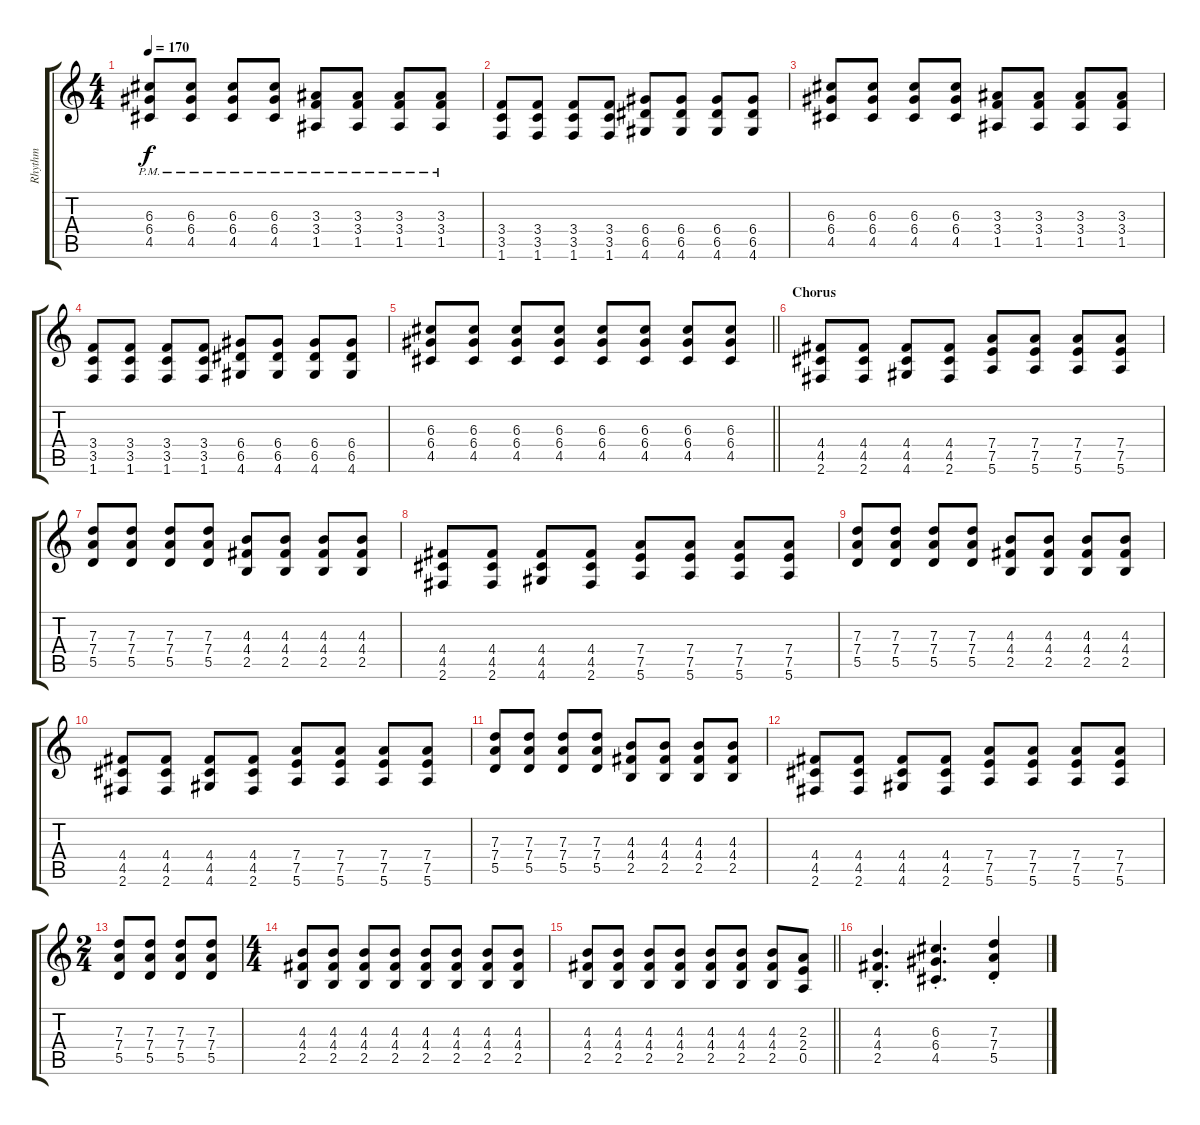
\track ("Rhythm" "Rhythm") {instrument overdrivenguitar}
\staff {score tabs}
\tuning (E4 B3 G3 D3 A2 E2) {hide}
\ts (4 4)
\tempo 170
\clef g2
\ks c
(6.3{pm} 6.4{pm} 4.5{pm}).8{dy f} (6.3{pm} 6.4{pm} 4.5{pm}).8 (6.3{pm} 6.4{pm} 4.5{pm}).8 (6.3{pm} 6.4{pm} 4.5{pm}).8 (3.3{pm} 3.4{pm} 1.5{pm}).8 (3.3{pm} 3.4{pm} 1.5{pm}).8 (3.3{pm} 3.4{pm} 1.5{pm}).8 (3.3{pm} 3.4{pm} 1.5{pm}).8 |
(3.4 3.5 1.6).8{volume 15} (3.4 3.5 1.6).8 (3.4 3.5 1.6).8 (3.4 3.5 1.6).8 (6.4 6.5 4.6).8 (6.4 6.5 4.6).8 (6.4 6.5 4.6).8 (6.4 6.5 4.6).8 |
(6.3 6.4 4.5).8 (6.3 6.4 4.5).8 (6.3 6.4 4.5).8 (6.3 6.4 4.5).8 (3.3 3.4 1.5).8 (3.3 3.4 1.5).8 (3.3 3.4 1.5).8 (3.3 3.4 1.5).8 |
(3.4 3.5 1.6).8 (3.4 3.5 1.6).8 (3.4 3.5 1.6).8 (3.4 3.5 1.6).8 (6.4 6.5 4.6).8 (6.4 6.5 4.6).8 (6.4 6.5 4.6).8 (6.4 6.5 4.6).8 |
\barLineRight lightlight
(6.3 6.4 4.5).8 (6.3 6.4 4.5).8 (6.3 6.4 4.5).8 (6.3 6.4 4.5).8 (6.3 6.4 4.5).8 (6.3 6.4 4.5).8 (6.3 6.4 4.5).8 (6.3 6.4 4.5).8 |
\section ("" "Chorus")
(4.4 4.5 2.6).8 (4.4 4.5 2.6).8 (4.4 4.5 4.6).8 (4.4 4.5 2.6).8 (7.4 7.5 5.6).8 (7.4 7.5 5.6).8 (7.4 7.5 5.6).8 (7.4 7.5 5.6).8 |
(7.3 7.4 5.5).8 (7.3 7.4 5.5).8 (7.3 7.4 5.5).8 (7.3 7.4 5.5).8 (4.3 4.4 2.5).8 (4.3 4.4 2.5).8 (4.3 4.4 2.5).8 (4.3 4.4 2.5).8 |
(4.4 4.5 2.6).8 (4.4 4.5 2.6).8 (4.4 4.5 4.6).8 (4.4 4.5 2.6).8 (7.4 7.5 5.6).8 (7.4 7.5 5.6).8 (7.4 7.5 5.6).8 (7.4 7.5 5.6).8 |
(7.3 7.4 5.5).8 (7.3 7.4 5.5).8 (7.3 7.4 5.5).8 (7.3 7.4 5.5).8 (4.3 4.4 2.5).8 (4.3 4.4 2.5).8 (4.3 4.4 2.5).8 (4.3 4.4 2.5).8 |
(4.4 4.5 2.6).8 (4.4 4.5 2.6).8 (4.4 4.5 4.6).8 (4.4 4.5 2.6).8 (7.4 7.5 5.6).8 (7.4 7.5 5.6).8 (7.4 7.5 5.6).8 (7.4 7.5 5.6).8 |
(7.3 7.4 5.5).8 (7.3 7.4 5.5).8 (7.3 7.4 5.5).8 (7.3 7.4 5.5).8 (4.3 4.4 2.5).8 (4.3 4.4 2.5).8 (4.3 4.4 2.5).8 (4.3 4.4 2.5).8 |
(4.4 4.5 2.6).8 (4.4 4.5 2.6).8 (4.4 4.5 4.6).8 (4.4 4.5 2.6).8 (7.4 7.5 5.6).8 (7.4 7.5 5.6).8 (7.4 7.5 5.6).8 (7.4 7.5 5.6).8 |
\ts (2 4)
(7.3 7.4 5.5).8 (7.3 7.4 5.5).8 (7.3 7.4 5.5).8 (7.3 7.4 5.5).8 |
\ts (4 4)
(4.3 4.4 2.5).8 (4.3 4.4 2.5).8 (4.3 4.4 2.5).8 (4.3 4.4 2.5).8 (4.3 4.4 2.5).8 (4.3 4.4 2.5).8 (4.3 4.4 2.5).8 (4.3 4.4 2.5).8 |
\barLineRight lightlight
(4.3 4.4 2.5).8 (4.3 4.4 2.5).8 (4.3 4.4 2.5).8 (4.3 4.4 2.5).8 (4.3 4.4 2.5).8 (4.3 4.4 2.5).8 (4.3 4.4 2.5).8 (2.3 2.4 0.5).8 |
(4.3{st} 4.4{st} 2.5{st}).4{d} (6.3{st} 6.4{st} 4.5{st}).4{d} (7.3{st} 7.4{st} 5.5{st}).4
